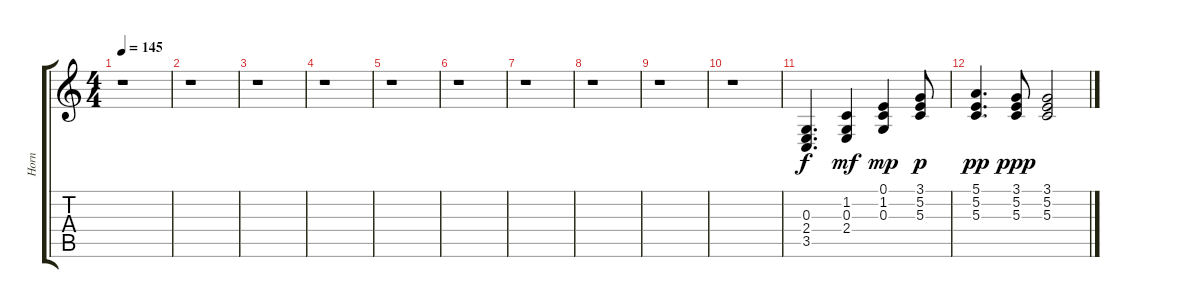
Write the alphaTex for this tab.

\track ("Horn" "Horn") {instrument frenchhorn}
\staff {score tabs}
\tuning (E4 B3 G3 D3 A2 E2) {hide}
\ts (4 4)
\tempo 145
\clef g2
\ks c
r.1{dy f} |
r.1 |
r.1 |
r.1 |
r.1 |
r.1 |
r.1 |
r.1 |
r.1 |
r.1 |
(0.3 2.4 3.5).4{d} (1.2 0.3 2.4).4{dy mf} (0.1 1.2 0.3).4{dy mp} (3.1 5.2 5.3).8{dy p} |
(5.1 5.2 5.3).4{d dy pp} (3.1 5.2 5.3).8{dy ppp} (3.1 5.2 5.3).2
